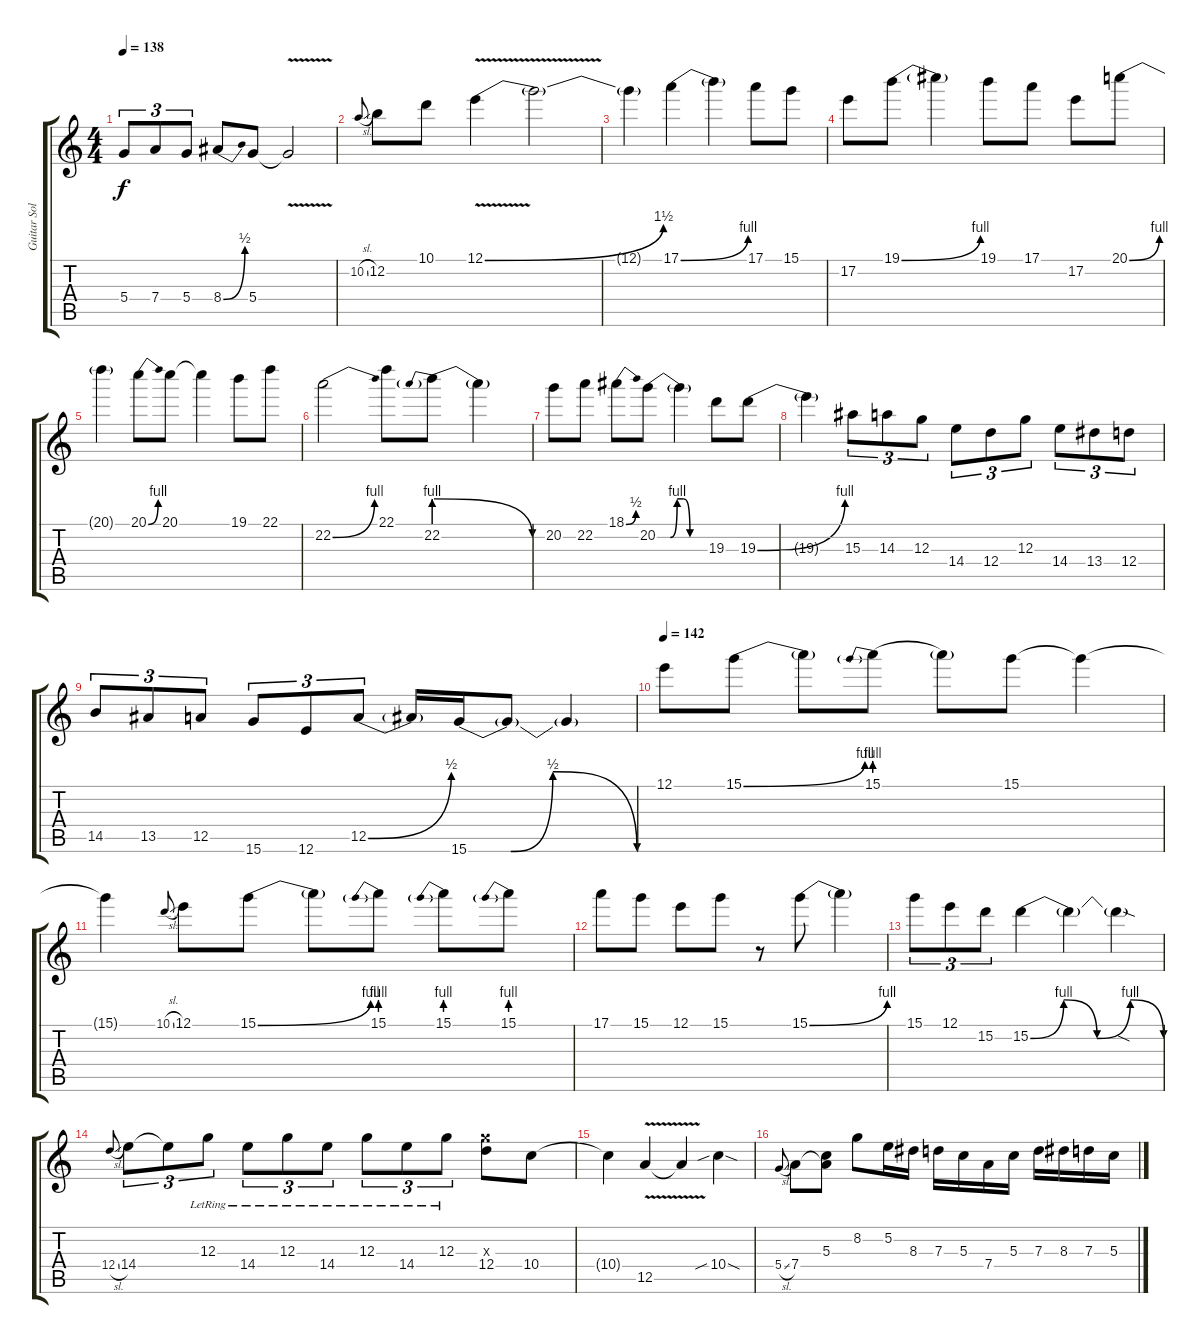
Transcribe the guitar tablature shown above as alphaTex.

\track ("Guitar Solo" "Guitar Sol") {instrument distortionguitar}
\staff {score tabs}
\tuning (E4 B3 G3 D3 A2 E2) {hide}
\ts (4 4)
\tempo 138
\clef g2
\ks c
5.4.8{tu (3 2) dy f} 7.4.8{tu (3 2)} 5.4.8{tu (3 2)} 8.4{be (bend 0 0 60 2)}.8 5.4.8 5.4{v t}.2 |
10.2{sl}.8{gr onbeat} 12.2.8 10.1.8 12.1{be (bend 0 0 60 6) v}.4 12.1{t}.2 |
12.1{t}.4 17.1{be (bend 0 0 60 4)}.4 17.1{t}.4 17.1.8 15.1.8 |
17.2.8 19.1{be (bend 0 0 60 4)}.8 19.1{t}.4 19.1.8 17.1.8 17.2.8 20.1{be (bend 0 0 60 4)}.8 |
20.1{t}.4 20.1{be (bend 0 0 60 4)}.8 20.1.8 20.1{t}.4 19.1.8 22.1.8 |
22.2{be (bend 0 0 60 4)}.2 22.1.8 22.2{be (prebendrelease 0 4 60 0)}.8 22.2{t}.4 |
20.2.8 22.2.8 18.1{be (bend 0 0 60 2)}.8 20.2{be (custom 0 0 15 0 23 4 30 4 38 0 45 0 60 0)}.8 20.2{t}.4 19.3.8 19.3{be (bend 0 0 60 4)}.8 |
19.3{t}.4 15.3.8{tu (3 2)} 14.3.8{tu (3 2)} 12.3.8{tu (3 2)} 14.4.8{tu (3 2)} 12.4.8{tu (3 2)} 12.3.8{tu (3 2)} 14.4.8{tu (3 2)} 13.4.8{tu (3 2)} 12.4.8{tu (3 2)} |
14.5.8{tu (3 2)} 13.5.8{tu (3 2)} 12.5.8{tu (3 2)} 15.6.8{tu (3 2)} 12.6.8{tu (3 2)} 12.5{be (bend 0 0 60 2)}.8{tu (3 2)} 12.5{t}.16 15.6{be (custom 0 0 15 0 30 2 60 0)}.16 15.6{t}.8 15.6{t}.4 |
\tempo 142
12.1.8 15.1{be (bend 0 0 60 4)}.8 15.1{t}.8 15.1{be (prebend 0 4 60 4)}.8 15.1{t}.8 15.1.8 15.1{t}.4 |
15.1{t}.4 10.1{sl}.8{gr onbeat} 12.1.8 15.1{be (bend 0 0 60 4)}.8 15.1{t}.8 15.1{be (prebend 0 4 60 4)}.8 15.1{be (prebend 0 4 60 4)}.8 15.1{be (prebend 0 4 60 4)}.8 |
17.1.8 15.1.8 12.1.8 15.1.8 r.8 15.1{be (bend 0 0 60 4)}.8 15.1{t}.4 |
15.1.8{tu (3 2)} 12.1.8{tu (3 2)} 15.2.8{tu (3 2)} 15.2{be (custom 0 0 15 4 30 0 45 4 60 0)}.4 15.2{t}.4 15.2{sod t}.4 |
12.4{sl}.8{gr onbeat} 14.4.8{tu (3 2)} 14.4{t}.8{tu (3 2)} 12.3{lr}.8{tu (3 2)} 14.4{lr}.8{tu (3 2)} 12.3{lr}.8{tu (3 2)} 14.4{lr}.8{tu (3 2)} 12.3{lr}.8{tu (3 2)} 14.4{lr}.8{tu (3 2)} 12.3{lr}.8{tu (3 2)} (12.3{x} 12.4).8 10.4.8 |
10.4{t}.4 12.5{v}.4 12.5{t}.4 10.4{sib sod}.4 |
5.4{sl}.8{gr onbeat} 7.4.8 (5.3 7.4{t}).8 8.2.8 5.2.16 8.3.16 7.3.16 5.3.16 7.4.16 5.3.16 7.3.16 8.3.16 7.3.16 5.3.16
